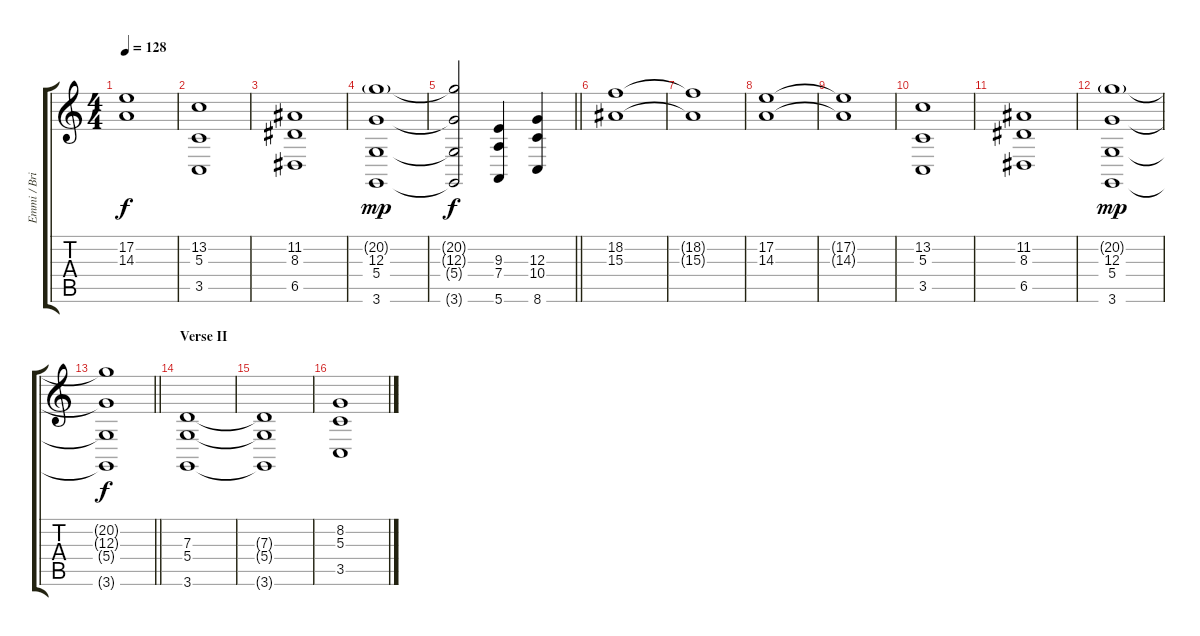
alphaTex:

\track ("Emmi / Bridge Vocals" "Emmi / Bri") {instrument stringensemble1}
\staff {score tabs}
\tuning (E4 B3 G3 D3 A2 E2) {hide}
\ts (4 4)
\tempo 128
\clef g2
\ks c
(17.2{t} 14.3{t}).1{dy f} |
(13.2 5.3 3.5).1 |
(11.2 8.3 6.5).1 |
(20.2{g} 12.3 5.4 3.6).1{dy mp} |
\barLineRight lightlight
(20.2{t} 12.3{t} 5.4{t} 3.6{t}).2{dy f} (9.3 7.4 5.6).4 (12.3 10.4 8.6).4 |
\section ("" "")
(18.2 15.3).1 |
(18.2{t} 15.3{t}).1 |
(17.2 14.3).1 |
(17.2{t} 14.3{t}).1 |
(13.2 5.3 3.5).1 |
(11.2 8.3 6.5).1 |
(20.2{g} 12.3 5.4 3.6).1{dy mp} |
\barLineRight lightlight
(20.2{t} 12.3{t} 5.4{t} 3.6{t}).1{dy f} |
\section ("" "Verse II")
(7.3 5.4 3.6).1{volume 10} |
(7.3{t} 5.4{t} 3.6{t}).1 |
(8.2 5.3 3.5).1
